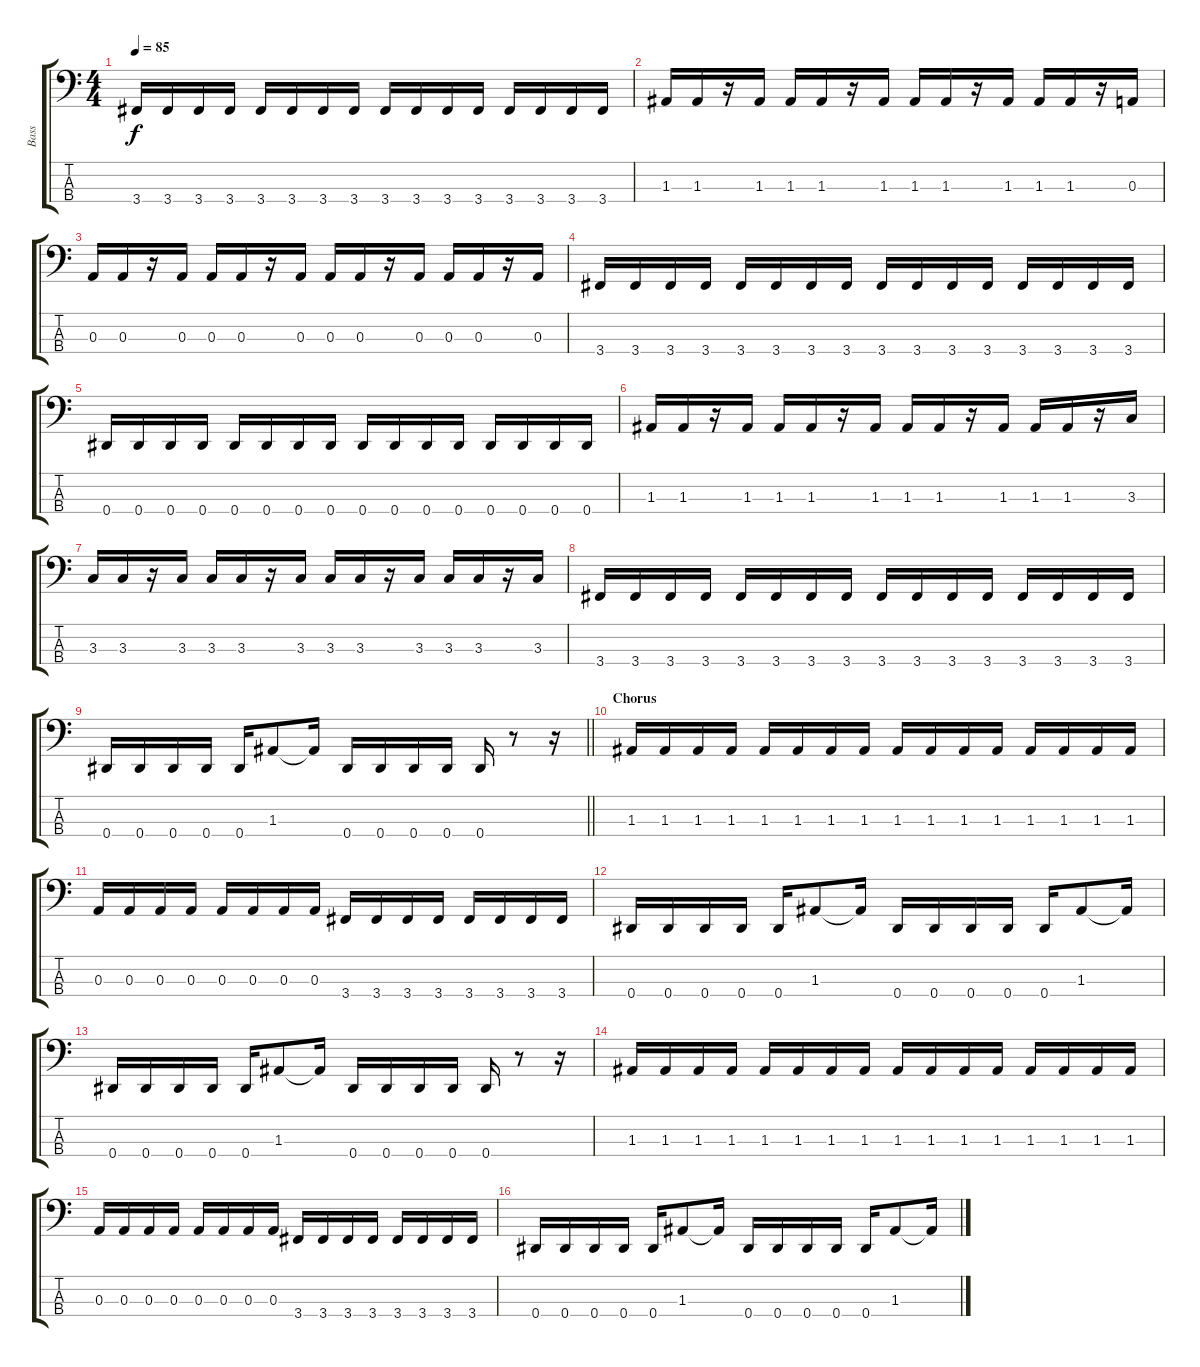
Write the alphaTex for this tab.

\track ("Bass" "Bass") {instrument electricbasspick}
\staff {score tabs}
\tuning (G2 D2 A1 Eb1) {hide}
\ts (4 4)
\tempo 85
\clef f4
\ks c
3.4.16{dy f} 3.4.16 3.4.16 3.4.16 3.4.16 3.4.16 3.4.16 3.4.16 3.4.16 3.4.16 3.4.16 3.4.16 3.4.16 3.4.16 3.4.16 3.4.16 |
1.3.16 1.3.16 r.16 1.3.16 1.3.16 1.3.16 r.16 1.3.16 1.3.16 1.3.16 r.16 1.3.16 1.3.16 1.3.16 r.16 0.3.16 |
0.3.16 0.3.16 r.16 0.3.16 0.3.16 0.3.16 r.16 0.3.16 0.3.16 0.3.16 r.16 0.3.16 0.3.16 0.3.16 r.16 0.3.16 |
3.4.16 3.4.16 3.4.16 3.4.16 3.4.16 3.4.16 3.4.16 3.4.16 3.4.16 3.4.16 3.4.16 3.4.16 3.4.16 3.4.16 3.4.16 3.4.16 |
0.4.16 0.4.16 0.4.16 0.4.16 0.4.16 0.4.16 0.4.16 0.4.16 0.4.16 0.4.16 0.4.16 0.4.16 0.4.16 0.4.16 0.4.16 0.4.16 |
1.3.16 1.3.16 r.16 1.3.16 1.3.16 1.3.16 r.16 1.3.16 1.3.16 1.3.16 r.16 1.3.16 1.3.16 1.3.16 r.16 3.3.16 |
3.3.16 3.3.16 r.16 3.3.16 3.3.16 3.3.16 r.16 3.3.16 3.3.16 3.3.16 r.16 3.3.16 3.3.16 3.3.16 r.16 3.3.16 |
3.4.16 3.4.16 3.4.16 3.4.16 3.4.16 3.4.16 3.4.16 3.4.16 3.4.16 3.4.16 3.4.16 3.4.16 3.4.16 3.4.16 3.4.16 3.4.16 |
\barLineRight lightlight
0.4.16 0.4.16 0.4.16 0.4.16 0.4.16 1.3.8 1.3{t}.16 0.4.16 0.4.16 0.4.16 0.4.16 0.4.16 r.8 r.16 |
\section ("" "Chorus")
1.3.16 1.3.16 1.3.16 1.3.16 1.3.16 1.3.16 1.3.16 1.3.16 1.3.16 1.3.16 1.3.16 1.3.16 1.3.16 1.3.16 1.3.16 1.3.16 |
0.3.16 0.3.16 0.3.16 0.3.16 0.3.16 0.3.16 0.3.16 0.3.16 3.4.16 3.4.16 3.4.16 3.4.16 3.4.16 3.4.16 3.4.16 3.4.16 |
0.4.16 0.4.16 0.4.16 0.4.16 0.4.16 1.3.8 1.3{t}.16 0.4.16 0.4.16 0.4.16 0.4.16 0.4.16 1.3.8 1.3{t}.16 |
0.4.16 0.4.16 0.4.16 0.4.16 0.4.16 1.3.8 1.3{t}.16 0.4.16 0.4.16 0.4.16 0.4.16 0.4.16 r.8 r.16 |
1.3.16 1.3.16 1.3.16 1.3.16 1.3.16 1.3.16 1.3.16 1.3.16 1.3.16 1.3.16 1.3.16 1.3.16 1.3.16 1.3.16 1.3.16 1.3.16 |
0.3.16 0.3.16 0.3.16 0.3.16 0.3.16 0.3.16 0.3.16 0.3.16 3.4.16 3.4.16 3.4.16 3.4.16 3.4.16 3.4.16 3.4.16 3.4.16 |
0.4.16 0.4.16 0.4.16 0.4.16 0.4.16 1.3.8 1.3{t}.16 0.4.16 0.4.16 0.4.16 0.4.16 0.4.16 1.3.8 1.3{t}.16
